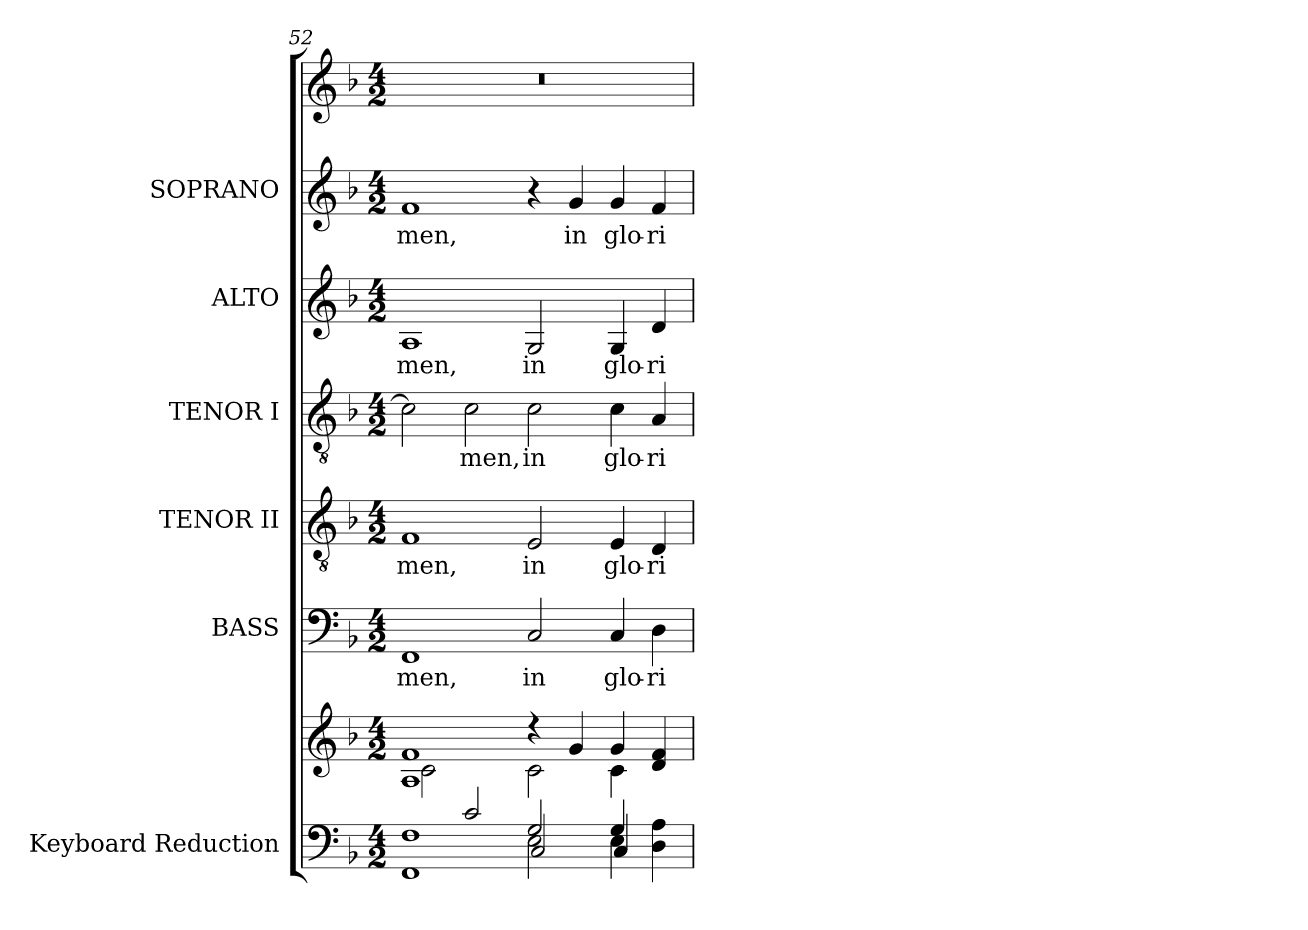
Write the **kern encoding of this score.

**kern	**kern	**kern	**text	**kern	**text	**kern	**text	**kern	**text	**kern	**text	**kern
*part7	*part7	*part6	*part6	*part5	*part5	*part4	*part4	*part3	*part3	*part2	*part2	*part1
*staff8	*staff7	*staff6	*staff6	*staff5	*staff5	*staff4	*staff4	*staff3	*staff3	*staff2	*staff2	*staff1
*I"Keyboard Reduction	*	*I"BASS	*	*I"TENOR II	*	*I"TENOR I	*	*I"ALTO	*	*I"SOPRANO	*	*
*I'Reduc.	*	*I'B.	*	*I'T. II	*	*I'T. I	*	*I'A.	*	*I'S.	*	*
*clefF4	*clefG2	*clefF4	*	*clefGv2	*	*clefGv2	*	*clefG2	*	*clefG2	*	*clefG2
*	*	*	*	*ITrd7c12	*	*ITrd7c12	*	*	*	*	*	*
*k[b-]	*k[b-]	*k[b-]	*	*k[b-]	*	*k[b-]	*	*k[b-]	*	*k[b-]	*	*k[b-]
*F:	*F:	*F:	*	*F:	*	*F:	*	*F:	*	*F:	*	*F:
*M4/2	*M4/2	*M4/2	*	*M4/2	*	*M4/2	*	*M4/2	*	*M4/2	*	*M4/2
=52	=52	=52	=52	=52	=52	=52	=52	=52	=52	=52	=52	=52
*^	*^	*	*	*	*	*	*	*	*	*	*	*
*	*^	*	*^	*	*	*	*	*	*	*	*	*	*	*
*	*	*^	*	*	*	*	*	*	*	*	*	*	*	*	*	*
!	!	!	!	!	!	!	!	!LO:LY:b:color=#000000	!	!	!	!	!	!	!	!	!
!	!	!	!	!	!	!	!	!	!	!LO:LY:b:color=#000000	!	!	!	!	!	!	!
!	!	!	!	!	!	!	!	!	!	!	!	!	!	!LO:LY:b:color=#000000	!	!	!
!	!	!	!	!	!	!	!	!	!	!	!	!	!	!	!	!LO:LY:b:color=#000000	!LO:N:vis=1
1ryy	2ryy	1Fi	1FFi	1fi	1Ai	2ci\	1FFi	-men,	1FFi	-men,	2Ci\]	.	1Ai	-men,	1fi	-men,	0r
!	!	!	!	!	!	!	!	!	!	!	!	!LO:LY:b:color=#000000	!	!	!	!	!
.	2ci/	.	.	.	.	2ryy	.	.	.	.	2Ci\	-men,	.	.	.	.	.
!	!	!	!	!	!	!	!	!LO:LY:b:color=#000000	!	!	!	!	!	!	!	!	!
!	!	!	!	!	!	!	!	!	!	!LO:LY:b:color=#000000	!	!	!	!	!	!	!
!	!	!	!	!	!	!	!	!	!	!	!	!LO:LY:b:color=#000000	!	!	!	!	!
!	!	!	!	!	!	!	!	!	!	!	!	!	!	!LO:LY:b:color=#000000	!	!	!
2Gi/	2.ryy	2Ei\	2Ci/	4r	1ryy	2ci\	2Ci/	in	2EEi/	in	2Ci\	in	2Gi/	in	4r	.	.
!	!	!	!	!	!	!	!	!	!	!	!	!	!	!	!	!LO:LY:b:color=#000000	!
.	.	.	.	4gi/	.	.	.	.	.	.	.	.	.	.	4gi/	in	.
!	!	!	!	!	!	!	!	!LO:LY:b:color=#000000	!	!	!	!	!	!	!	!	!
!	!	!	!	!	!	!	!	!	!	!LO:LY:b:color=#000000	!	!	!	!	!	!	!
!	!	!	!	!	!	!	!	!	!	!	!	!LO:LY:b:color=#000000	!	!	!	!	!
!	!	!	!	!	!	!	!	!	!	!	!	!	!	!LO:LY:b:color=#000000	!	!	!
!	!	!	!	!	!	!	!	!	!	!	!	!	!	!	!	!LO:LY:b:color=#000000	!
4Gi/	.	4Ei\	4Ci/	4gi/	.	4ci\	4Ci/	glo-	4EEi/	glo-	4Ci\	glo-	4Gi/	glo-	4gi/	glo-	.
!	!	!	!	!	!	!	!	!LO:LY:b:color=#000000	!	!	!	!	!	!	!	!	!
!	!	!	!	!	!	!	!	!	!	!LO:LY:b:color=#000000	!	!	!	!	!	!	!
!	!	!	!	!	!	!	!	!	!	!	!	!LO:LY:b:color=#000000	!	!	!	!	!
!	!	!	!	!	!	!	!	!	!	!	!	!	!	!LO:LY:b:color=#000000	!	!	!
!	!	!	!	!	!	!	!	!	!	!	!	!	!	!	!	!LO:LY:b:color=#000000	!
4ryy	4Di\ 4Ai	4ryy	4ryy	4di/ 4fi	.	4ryy	4Di\	-ri-	4DDi/	-ri-	4AAi/	-ri-	4di/	-ri-	4fi/	-ri-	.
*v	*v	*v	*v	*	*	*	*	*	*	*	*	*	*	*	*	*	*
*	*v	*v	*v	*	*	*	*	*	*	*	*	*	*	*
=	=	=	=	=	=	=	=	=	=	=	=	=
*-	*-	*-	*-	*-	*-	*-	*-	*-	*-	*-	*-	*-
